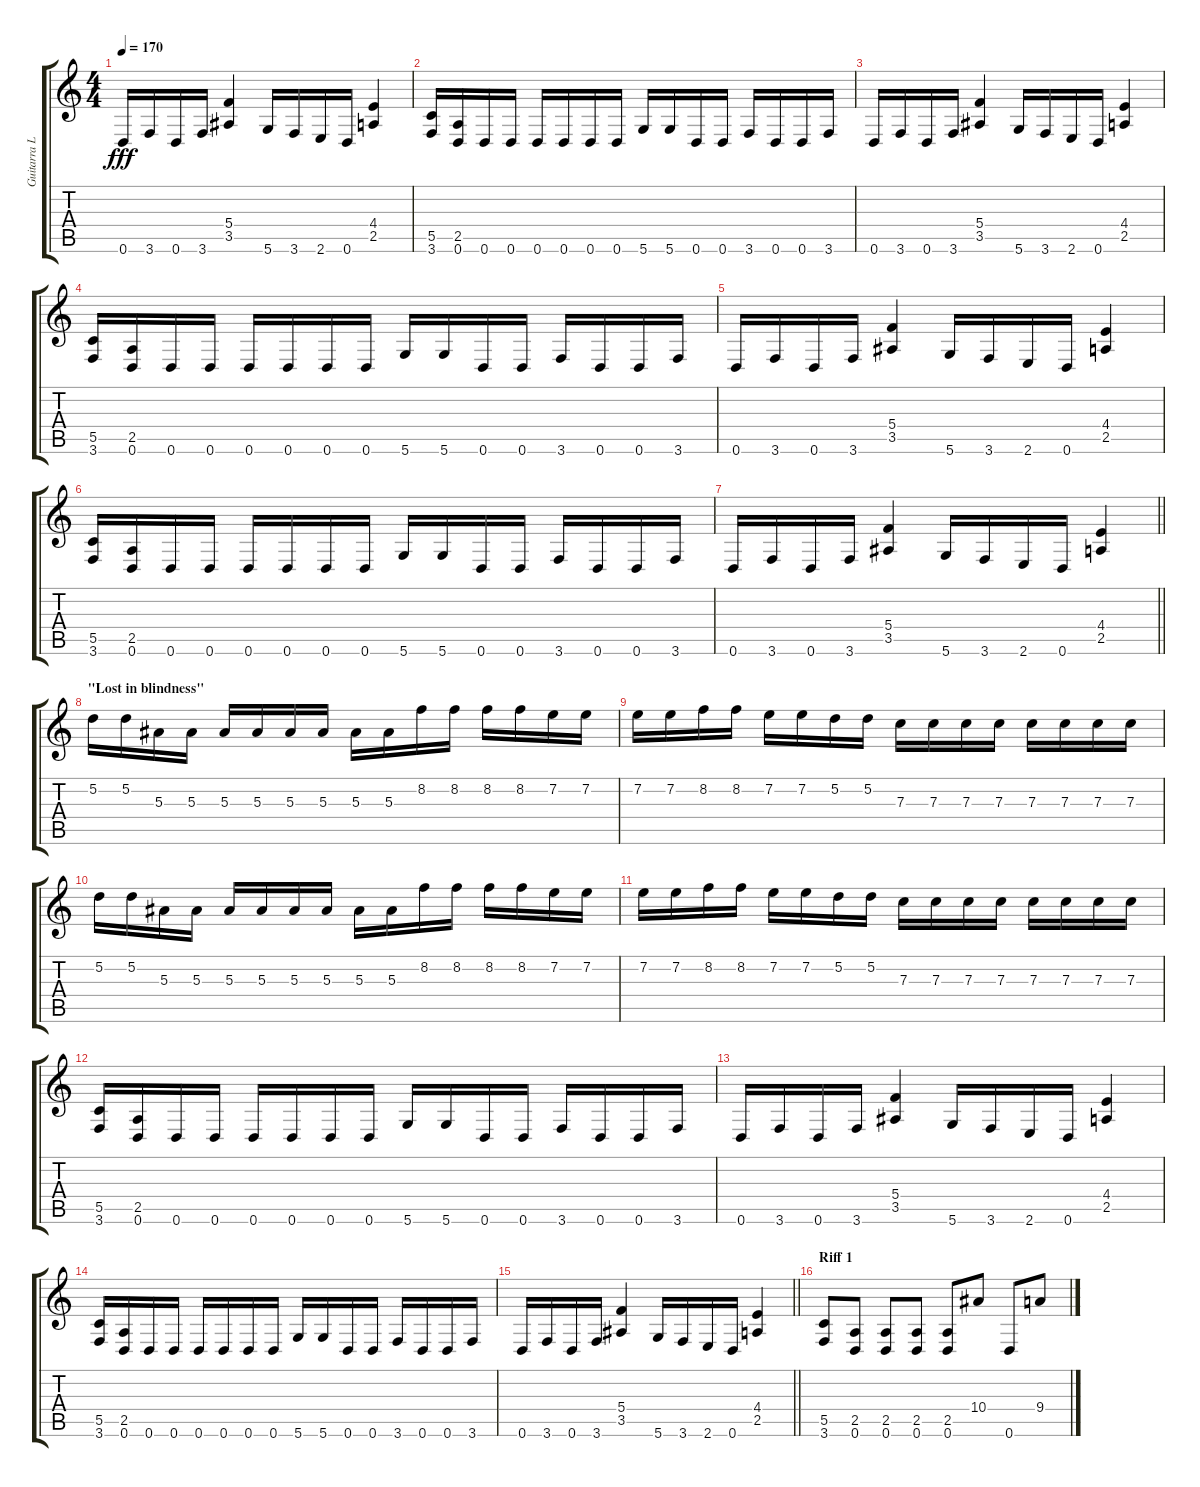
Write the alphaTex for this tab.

\track ("Guitarra Lider" "Guitarra L") {instrument overdrivenguitar}
\staff {score tabs}
\tuning (D4 A3 F3 C3 G2 D2) {hide}
\ts (4 4)
\tempo 170
\clef g2
\ks c
0.6.16{dy fff} 3.6.16 0.6.16 3.6.16 (5.4 3.5).4 5.6.16 3.6.16 2.6.16 0.6.16 (4.4 2.5).4 |
(5.5 3.6).16 (2.5 0.6).16 0.6.16 0.6.16 0.6.16 0.6.16 0.6.16 0.6.16 5.6.16 5.6.16 0.6.16 0.6.16 3.6.16 0.6.16 0.6.16 3.6.16 |
0.6.16 3.6.16 0.6.16 3.6.16 (5.4 3.5).4 5.6.16 3.6.16 2.6.16 0.6.16 (4.4 2.5).4 |
(5.5 3.6).16 (2.5 0.6).16 0.6.16 0.6.16 0.6.16 0.6.16 0.6.16 0.6.16 5.6.16 5.6.16 0.6.16 0.6.16 3.6.16 0.6.16 0.6.16 3.6.16 |
0.6.16 3.6.16 0.6.16 3.6.16 (5.4 3.5).4 5.6.16 3.6.16 2.6.16 0.6.16 (4.4 2.5).4 |
(5.5 3.6).16 (2.5 0.6).16 0.6.16 0.6.16 0.6.16 0.6.16 0.6.16 0.6.16 5.6.16 5.6.16 0.6.16 0.6.16 3.6.16 0.6.16 0.6.16 3.6.16 |
\barLineRight lightlight
0.6.16 3.6.16 0.6.16 3.6.16 (5.4 3.5).4 5.6.16 3.6.16 2.6.16 0.6.16 (4.4 2.5).4 |
\section ("" "\"Lost in blindness\"")
5.2.16 5.2.16 5.3.16 5.3.16 5.3.16 5.3.16 5.3.16 5.3.16 5.3.16 5.3.16 8.2.16 8.2.16 8.2.16 8.2.16 7.2.16 7.2.16 |
7.2.16 7.2.16 8.2.16 8.2.16 7.2.16 7.2.16 5.2.16 5.2.16 7.3.16 7.3.16 7.3.16 7.3.16 7.3.16 7.3.16 7.3.16 7.3.16 |
5.2.16 5.2.16 5.3.16 5.3.16 5.3.16 5.3.16 5.3.16 5.3.16 5.3.16 5.3.16 8.2.16 8.2.16 8.2.16 8.2.16 7.2.16 7.2.16 |
7.2.16 7.2.16 8.2.16 8.2.16 7.2.16 7.2.16 5.2.16 5.2.16 7.3.16 7.3.16 7.3.16 7.3.16 7.3.16 7.3.16 7.3.16 7.3.16 |
(5.5 3.6).16 (2.5 0.6).16 0.6.16 0.6.16 0.6.16 0.6.16 0.6.16 0.6.16 5.6.16 5.6.16 0.6.16 0.6.16 3.6.16 0.6.16 0.6.16 3.6.16 |
0.6.16 3.6.16 0.6.16 3.6.16 (5.4 3.5).4 5.6.16 3.6.16 2.6.16 0.6.16 (4.4 2.5).4 |
(5.5 3.6).16 (2.5 0.6).16 0.6.16 0.6.16 0.6.16 0.6.16 0.6.16 0.6.16 5.6.16 5.6.16 0.6.16 0.6.16 3.6.16 0.6.16 0.6.16 3.6.16 |
\barLineRight lightlight
0.6.16 3.6.16 0.6.16 3.6.16 (5.4 3.5).4 5.6.16 3.6.16 2.6.16 0.6.16 (4.4 2.5).4 |
\section ("" "Riff 1")
(5.5 3.6).8 (2.5 0.6).8 (2.5 0.6).8 (2.5 0.6).8 (2.5 0.6).8 10.4.8 0.6.8 9.4.8
